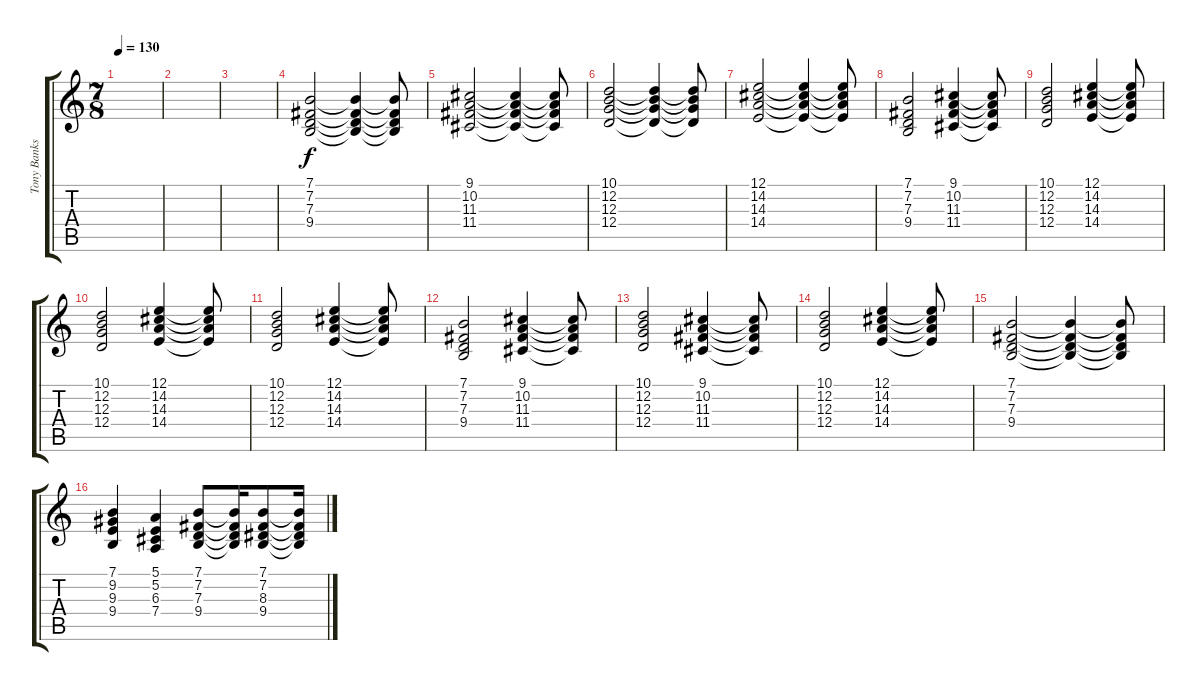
\track ("Tony Banks (organ)" "Tony Banks") {instrument drawbarorgan}
\staff {score tabs}
\tuning (E4 B3 G3 D3 A2 E2) {hide}
\ts (7 8)
\tempo 130
\clef g2
\ks c
|
|
|
(7.1 7.2 7.3 9.4).2{volume 8} (7.1{t} 7.2{t} 7.3{t} 9.4{t}).4 (7.1{t} 7.2{t} 7.3{t} 9.4{t}).8 |
(9.1 10.2 11.3 11.4).2 (9.1{t} 10.2{t} 11.3{t} 11.4{t}).4 (9.1{t} 10.2{t} 11.3{t} 11.4{t}).8 |
(10.1 12.2 12.3 12.4).2 (10.1{t} 12.2{t} 12.3{t} 12.4{t}).4 (10.1{t} 12.2{t} 12.3{t} 12.4{t}).8 |
(12.1 14.2 14.3 14.4).2 (12.1{t} 14.2{t} 14.3{t} 14.4{t}).4 (12.1{t} 14.2{t} 14.3{t} 14.4{t}).8 |
(7.1 7.2 7.3 9.4).2 (9.1 10.2 11.3 11.4).4 (9.1{t} 10.2{t} 11.3{t} 11.4{t}).8 |
(10.1 12.2 12.3 12.4).2 (12.1 14.2 14.3 14.4).4 (12.1{t} 14.2{t} 14.3{t} 14.4{t}).8 |
(10.1 12.2 12.3 12.4).2 (12.1 14.2 14.3 14.4).4 (12.1{t} 14.2{t} 14.3{t} 14.4{t}).8 |
(10.1 12.2 12.3 12.4).2 (12.1 14.2 14.3 14.4).4 (12.1{t} 14.2{t} 14.3{t} 14.4{t}).8 |
(7.1 7.2 7.3 9.4).2 (9.1 10.2 11.3 11.4).4 (9.1{t} 10.2{t} 11.3{t} 11.4{t}).8 |
(10.1 12.2 12.3 12.4).2 (9.1 10.2 11.3 11.4).4 (9.1{t} 10.2{t} 11.3{t} 11.4{t}).8 |
(10.1 12.2 12.3 12.4).2 (12.1 14.2 14.3 14.4).4 (12.1{t} 14.2{t} 14.3{t} 14.4{t}).8 |
(7.1 7.2 7.3 9.4).2 (7.1{t} 7.2{t} 7.3{t} 9.4{t}).4 (7.1{t} 7.2{t} 7.3{t} 9.4{t}).8 |
(7.1 9.2 9.3 9.4).4 (5.1 5.2 6.3 7.4).4 (7.1 7.2 7.3 9.4).8 (7.1{t} 7.2{t} 7.3{t} 9.4{t}).16 (7.1 7.2 8.3 9.4).8 (7.1{t} 7.2{t} 8.3{t} 9.4{t}).16
